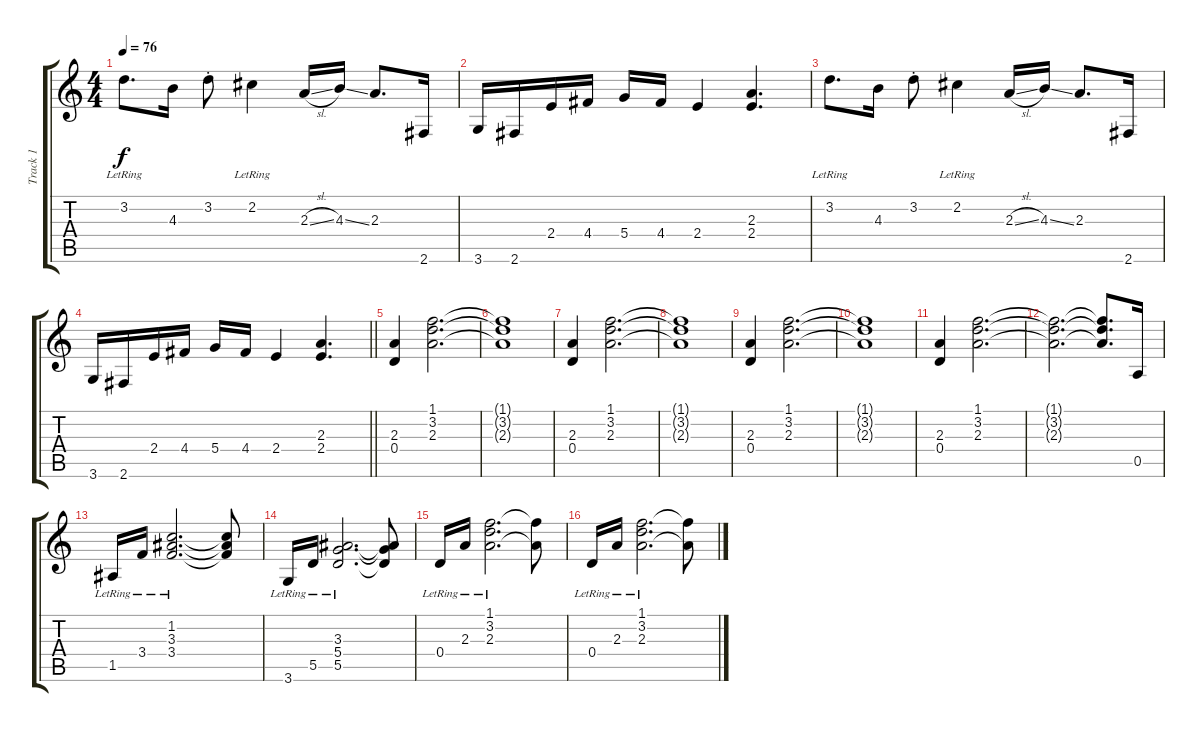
\track ("Track 1" "Track 1") {instrument acousticguitarsteel}
\staff {score tabs}
\tuning (E4 B3 G3 D3 A2 E2) {hide}
\ts (4 4)
\tempo 76
\clef g2
\ks c
3.2{lr}.8{d dy f volume 10} 4.3.16 3.2{st}.8 2.2{lr}.4 2.3{sl}.16 4.3{ss}.16 2.3.8{d} 2.6.16 |
3.6.16 2.6.16 2.4.16 4.4.16 5.4.16 4.4.16 2.4.4 (2.3 2.4).4{d volume 8} |
3.2{lr}.8{d volume 10} 4.3.16 3.2{st}.8 2.2{lr}.4 2.3{sl}.16 4.3{ss}.16 2.3.8{d} 2.6.16 |
\barLineRight lightlight
3.6.16 2.6.16 2.4.16 4.4.16 5.4.16 4.4.16 2.4.4 (2.3 2.4).4{d volume 8} |
(2.3 0.4).4{volume 12} (1.1 3.2 2.3).2{d} |
(1.1{t} 3.2{t} 2.3{t}).1 |
(2.3 0.4).4 (1.1 3.2 2.3).2{d} |
(1.1{t} 3.2{t} 2.3{t}).1 |
(2.3 0.4).4 (1.1 3.2 2.3).2{d} |
(1.1{t} 3.2{t} 2.3{t}).1 |
(2.3 0.4).4 (1.1 3.2 2.3).2{d} |
(1.1{t} 3.2{t} 2.3{t}).2{d} (1.1{t} 3.2{t} 2.3{t}).8{d} 0.5.16 |
1.5{lr}.16 3.4{lr}.16 (1.2{lr} 3.3{lr} 3.4{lr}).2{d} (1.2{t} 3.3{t} 3.4{t}).8 |
3.6{lr}.16 5.5{lr}.16 (3.3{lr} 5.4{lr} 5.5{lr}).2{d} (3.3{t} 5.4{t} 5.5{t}).8 |
0.4{lr}.16 2.3{lr}.16 (1.1{lr} 3.2{lr} 2.3{lr}).2{d} (1.1{t} 2.3{t}).8 |
0.4{lr}.16 2.3{lr}.16 (1.1{lr} 3.2{lr} 2.3{lr}).2{d} (1.1{t} 2.3{t}).8
